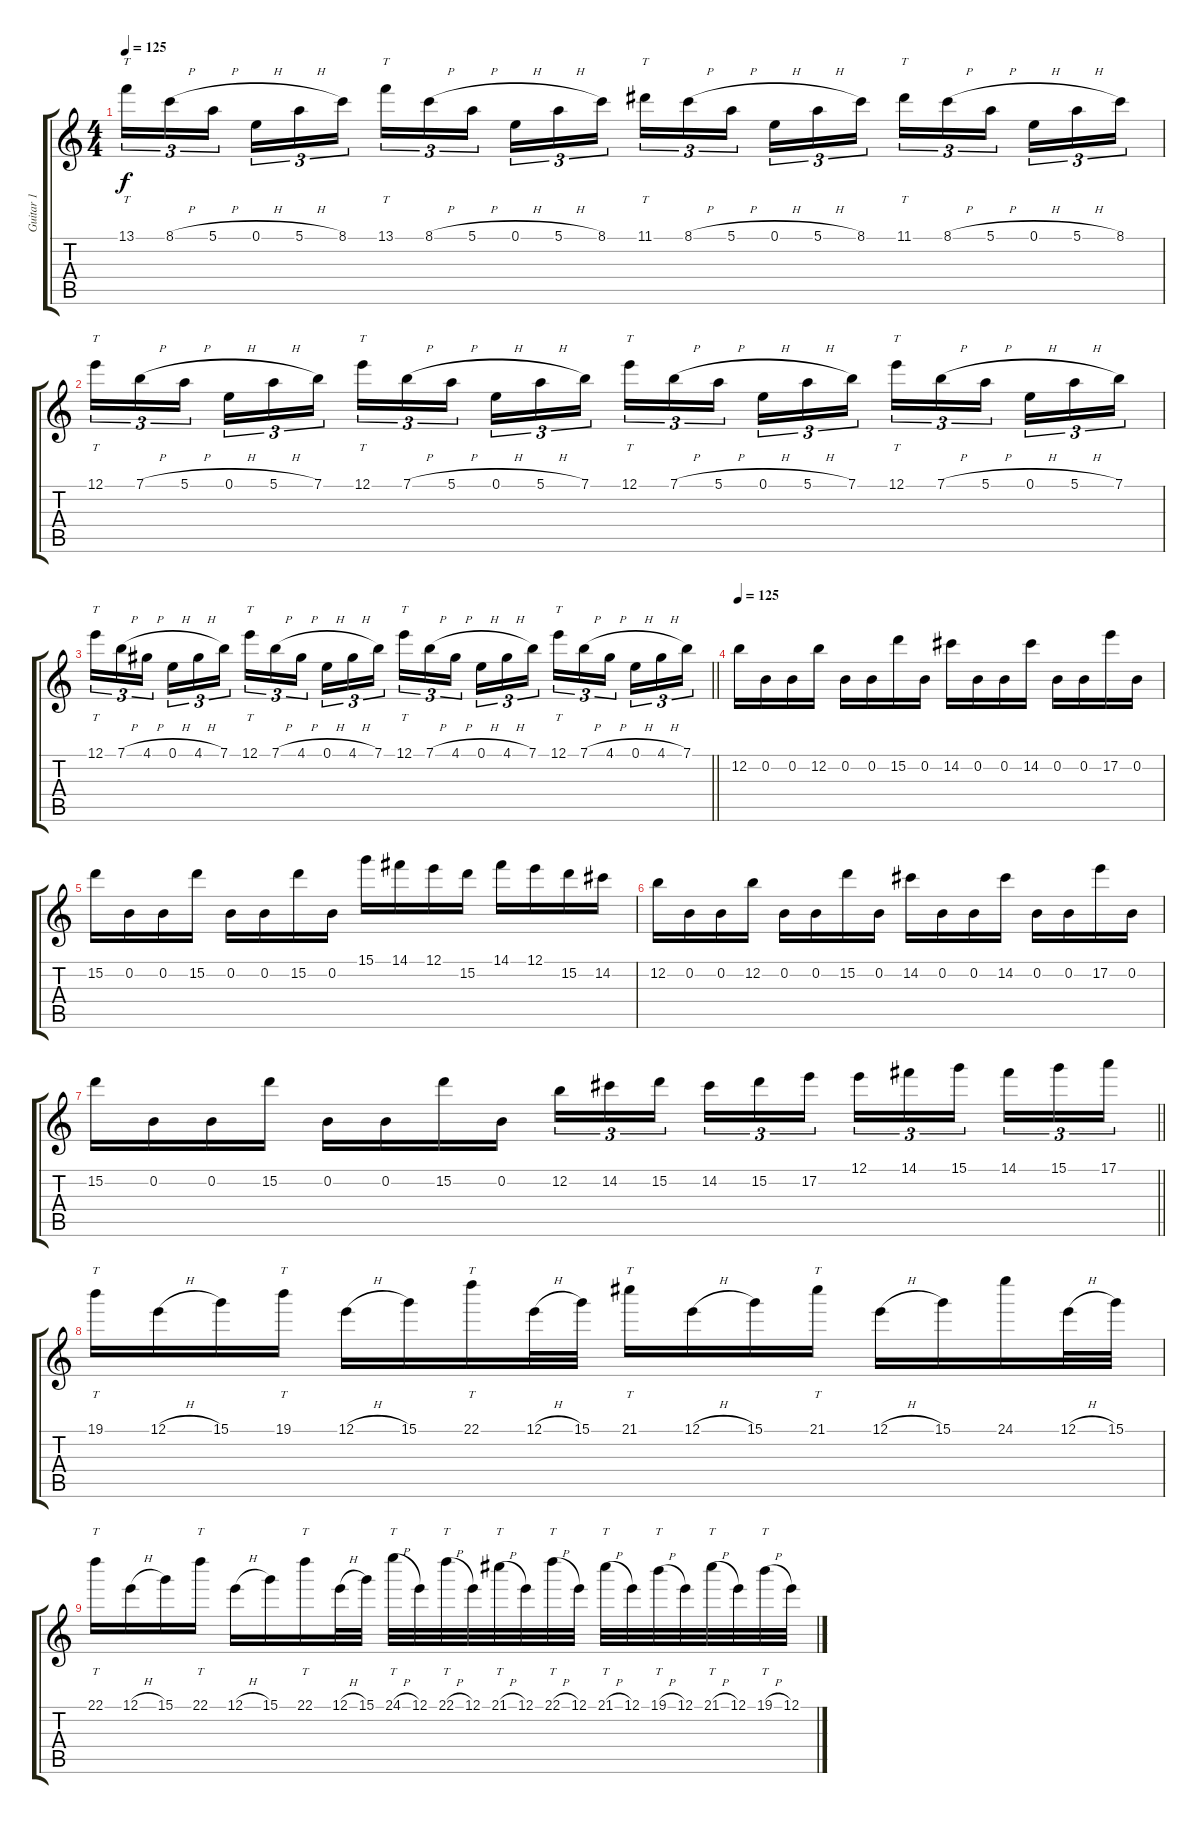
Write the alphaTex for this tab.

\track ("Guitar 1" "Guitar 1") {instrument distortionguitar}
\staff {score tabs}
\tuning (E4 B3 G3 D3 A2 D2) {hide}
\ts (4 4)
\tempo 125
\clef g2
\ks c
13.1.16{tt tu (3 2) dy f} 8.1{h}.16{tu (3 2)} 5.1{h}.16{tu (3 2) beam splitsecondary} 0.1{h}.16{tu (3 2)} 5.1{h}.16{tu (3 2)} 8.1.16{tu (3 2)} 13.1.16{tt tu (3 2)} 8.1{h}.16{tu (3 2)} 5.1{h}.16{tu (3 2) beam splitsecondary} 0.1{h}.16{tu (3 2)} 5.1{h}.16{tu (3 2)} 8.1.16{tu (3 2)} 11.1.16{tt tu (3 2)} 8.1{h}.16{tu (3 2)} 5.1{h}.16{tu (3 2) beam splitsecondary} 0.1{h}.16{tu (3 2)} 5.1{h}.16{tu (3 2)} 8.1.16{tu (3 2)} 11.1.16{tt tu (3 2)} 8.1{h}.16{tu (3 2)} 5.1{h}.16{tu (3 2) beam splitsecondary} 0.1{h}.16{tu (3 2)} 5.1{h}.16{tu (3 2)} 8.1.16{tu (3 2)} |
12.1.16{tt tu (3 2)} 7.1{h}.16{tu (3 2)} 5.1{h}.16{tu (3 2) beam splitsecondary} 0.1{h}.16{tu (3 2)} 5.1{h}.16{tu (3 2)} 7.1.16{tu (3 2)} 12.1.16{tt tu (3 2)} 7.1{h}.16{tu (3 2)} 5.1{h}.16{tu (3 2) beam splitsecondary} 0.1{h}.16{tu (3 2)} 5.1{h}.16{tu (3 2)} 7.1.16{tu (3 2)} 12.1.16{tt tu (3 2)} 7.1{h}.16{tu (3 2)} 5.1{h}.16{tu (3 2) beam splitsecondary} 0.1{h}.16{tu (3 2)} 5.1{h}.16{tu (3 2)} 7.1.16{tu (3 2)} 12.1.16{tt tu (3 2)} 7.1{h}.16{tu (3 2)} 5.1{h}.16{tu (3 2) beam splitsecondary} 0.1{h}.16{tu (3 2)} 5.1{h}.16{tu (3 2)} 7.1.16{tu (3 2)} |
\barLineRight lightlight
12.1.16{tt tu (3 2)} 7.1{h}.16{tu (3 2)} 4.1{h}.16{tu (3 2) beam splitsecondary} 0.1{h}.16{tu (3 2)} 4.1{h}.16{tu (3 2)} 7.1.16{tu (3 2)} 12.1.16{tt tu (3 2)} 7.1{h}.16{tu (3 2)} 4.1{h}.16{tu (3 2) beam splitsecondary} 0.1{h}.16{tu (3 2)} 4.1{h}.16{tu (3 2)} 7.1.16{tu (3 2)} 12.1.16{tt tu (3 2)} 7.1{h}.16{tu (3 2)} 4.1{h}.16{tu (3 2) beam splitsecondary} 0.1{h}.16{tu (3 2)} 4.1{h}.16{tu (3 2)} 7.1.16{tu (3 2)} 12.1.16{tt tu (3 2)} 7.1{h}.16{tu (3 2)} 4.1{h}.16{tu (3 2) beam splitsecondary} 0.1{h}.16{tu (3 2)} 4.1{h}.16{tu (3 2)} 7.1.16{tu (3 2)} |
\section ("" "")
\tempo 125
12.2.16 0.2.16 0.2.16 12.2.16 0.2.16 0.2.16 15.2.16 0.2.16 14.2.16 0.2.16 0.2.16 14.2.16 0.2.16 0.2.16 17.2.16 0.2.16 |
15.2.16 0.2.16 0.2.16 15.2.16 0.2.16 0.2.16 15.2.16 0.2.16 15.1.16 14.1.16 12.1.16 15.2.16 14.1.16 12.1.16 15.2.16 14.2.16 |
12.2.16 0.2.16 0.2.16 12.2.16 0.2.16 0.2.16 15.2.16 0.2.16 14.2.16 0.2.16 0.2.16 14.2.16 0.2.16 0.2.16 17.2.16 0.2.16 |
\barLineRight lightlight
15.2.16 0.2.16 0.2.16 15.2.16 0.2.16 0.2.16 15.2.16 0.2.16 12.2.16{tu (3 2)} 14.2.16{tu (3 2)} 15.2.16{tu (3 2) beam splitsecondary} 14.2.16{tu (3 2)} 15.2.16{tu (3 2)} 17.2.16{tu (3 2)} 12.1.16{tu (3 2)} 14.1.16{tu (3 2)} 15.1.16{tu (3 2) beam splitsecondary} 14.1.16{tu (3 2)} 15.1.16{tu (3 2)} 17.1.16{tu (3 2)} |
19.1.16{tt} 12.1{h}.16 15.1.16 19.1.16{tt} 12.1{h}.16 15.1.16 22.1.16{tt} 12.1{h}.32 15.1.32 21.1.16{tt} 12.1{h}.16 15.1.16 21.1.16{tt} 12.1{h}.16 15.1.16 24.1.16 12.1{h}.32 15.1.32 |
22.1.16{tt} 12.1{h}.16 15.1.16 22.1.16{tt} 12.1{h}.16 15.1.16 22.1.16{tt} 12.1{h}.32 15.1.32 24.1{h}.32{tt} 12.1.32 22.1{h}.32{tt} 12.1.32 21.1{h}.32{tt} 12.1.32 22.1{h}.32{tt} 12.1.32 21.1{h}.32{tt} 12.1.32 19.1{h}.32{tt} 12.1.32 21.1{h}.32{tt} 12.1.32 19.1{h}.32{tt} 12.1.32
